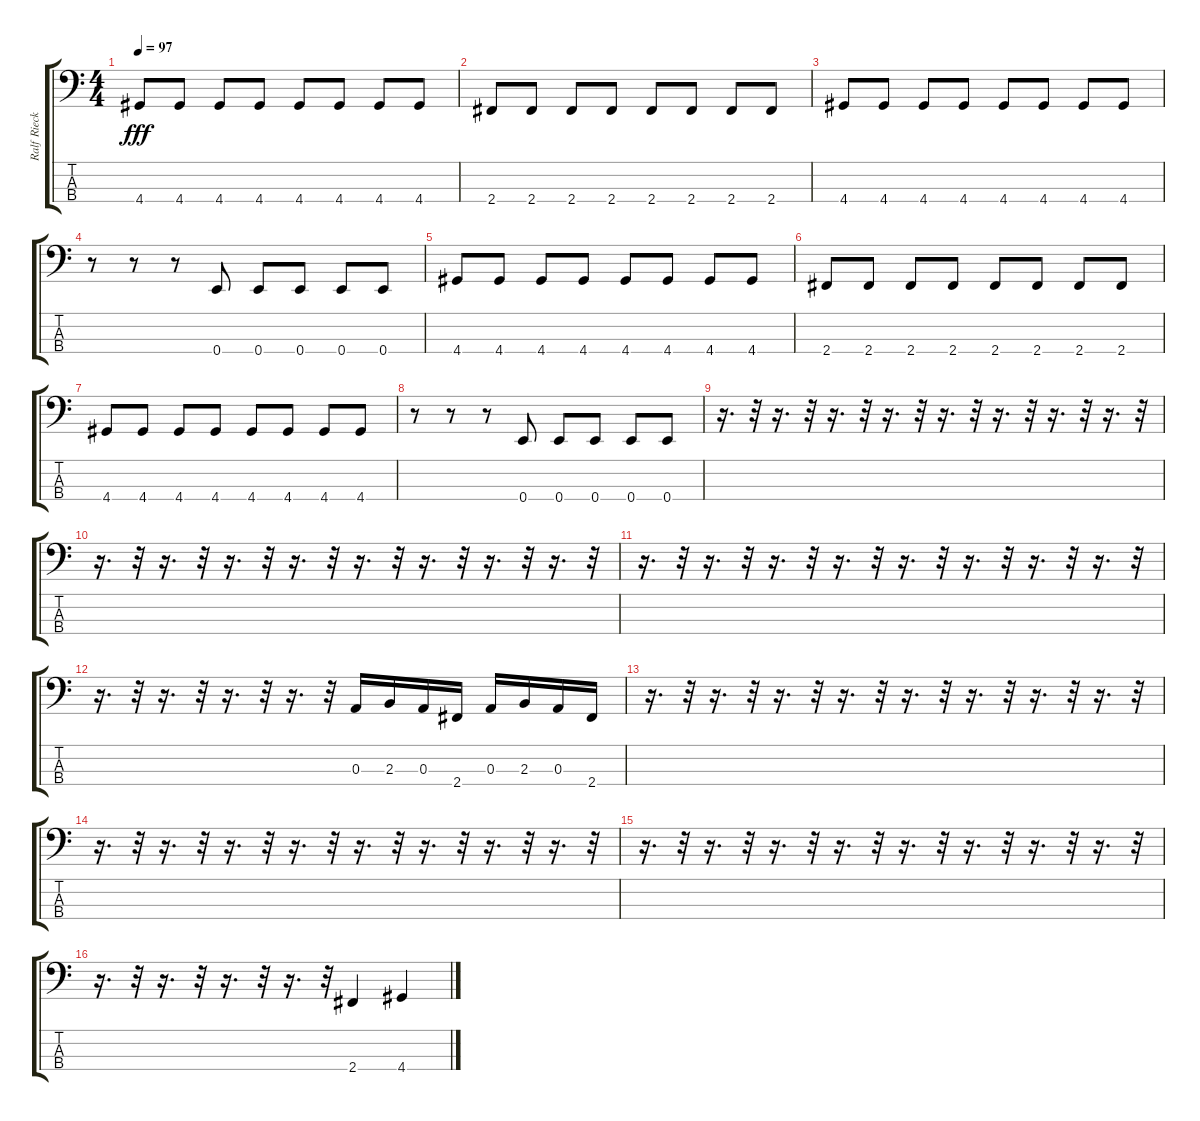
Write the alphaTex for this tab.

\track ("Ralf Rieckermann" "Ralf Rieck") {instrument electricbassfinger}
\staff {score tabs}
\tuning (G2 D2 A1 E1) {hide}
\ts (4 4)
\tempo 97
\clef f4
\ks c
4.4.8{dy fff} 4.4.8 4.4.8 4.4.8 4.4.8 4.4.8 4.4.8 4.4.8 |
2.4.8 2.4.8 2.4.8 2.4.8 2.4.8 2.4.8 2.4.8 2.4.8 |
4.4.8 4.4.8 4.4.8 4.4.8 4.4.8 4.4.8 4.4.8 4.4.8 |
r.8 r.8 r.8 0.4.8 0.4.8 0.4.8 0.4.8 0.4.8 |
4.4.8 4.4.8 4.4.8 4.4.8 4.4.8 4.4.8 4.4.8 4.4.8 |
2.4.8 2.4.8 2.4.8 2.4.8 2.4.8 2.4.8 2.4.8 2.4.8 |
4.4.8 4.4.8 4.4.8 4.4.8 4.4.8 4.4.8 4.4.8 4.4.8 |
r.8 r.8 r.8 0.4.8 0.4.8 0.4.8 0.4.8 0.4.8 |
r.16{d} r.32 r.16{d} r.32 r.16{d} r.32 r.16{d} r.32 r.16{d} r.32 r.16{d} r.32 r.16{d} r.32 r.16{d} r.32 |
r.16{d} r.32 r.16{d} r.32 r.16{d} r.32 r.16{d} r.32 r.16{d} r.32 r.16{d} r.32 r.16{d} r.32 r.16{d} r.32 |
r.16{d} r.32 r.16{d} r.32 r.16{d} r.32 r.16{d} r.32 r.16{d} r.32 r.16{d} r.32 r.16{d} r.32 r.16{d} r.32 |
r.16{d} r.32 r.16{d} r.32 r.16{d} r.32 r.16{d} r.32 0.3.16 2.3.16 0.3.16 2.4.16 0.3.16 2.3.16 0.3.16 2.4.16 |
r.16{d} r.32 r.16{d} r.32 r.16{d} r.32 r.16{d} r.32 r.16{d} r.32 r.16{d} r.32 r.16{d} r.32 r.16{d} r.32 |
r.16{d} r.32 r.16{d} r.32 r.16{d} r.32 r.16{d} r.32 r.16{d} r.32 r.16{d} r.32 r.16{d} r.32 r.16{d} r.32 |
r.16{d} r.32 r.16{d} r.32 r.16{d} r.32 r.16{d} r.32 r.16{d} r.32 r.16{d} r.32 r.16{d} r.32 r.16{d} r.32 |
r.16{d} r.32 r.16{d} r.32 r.16{d} r.32 r.16{d} r.32 2.4.4 4.4.4
